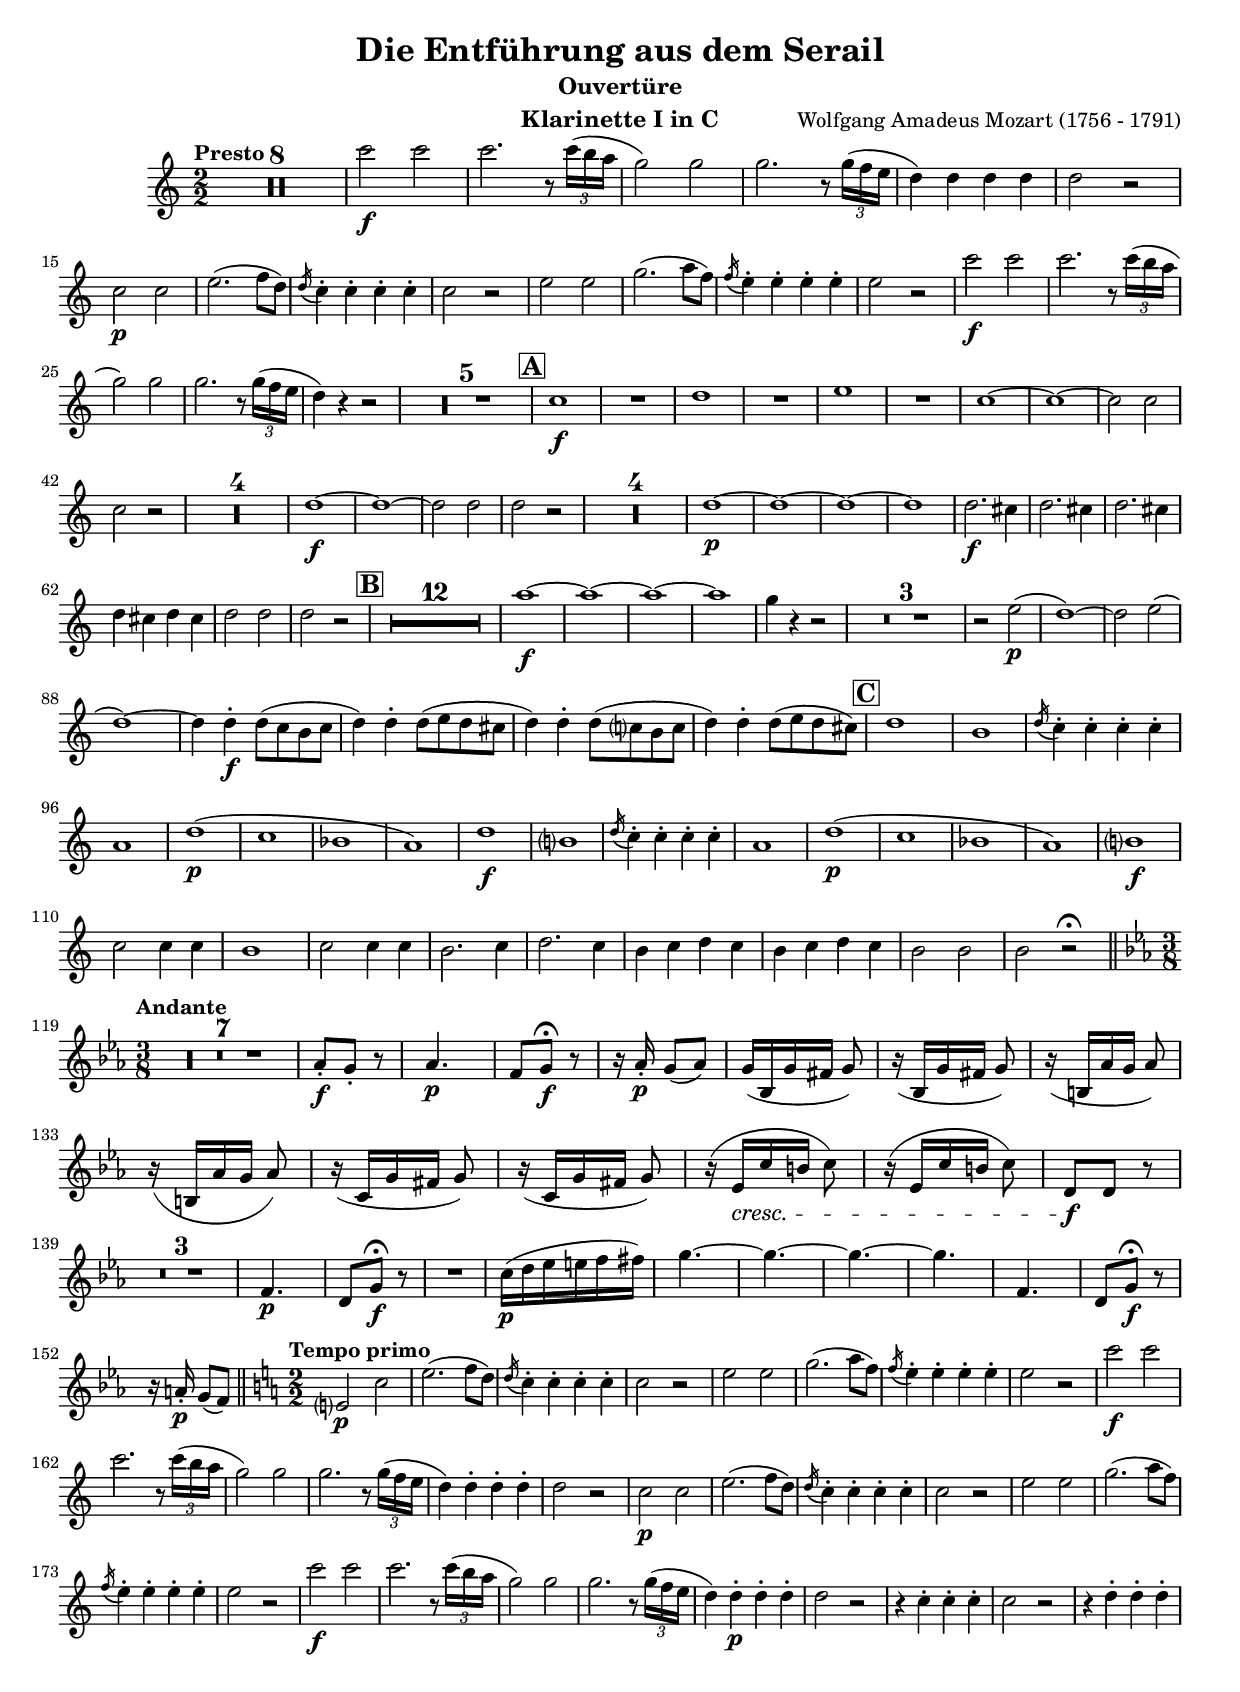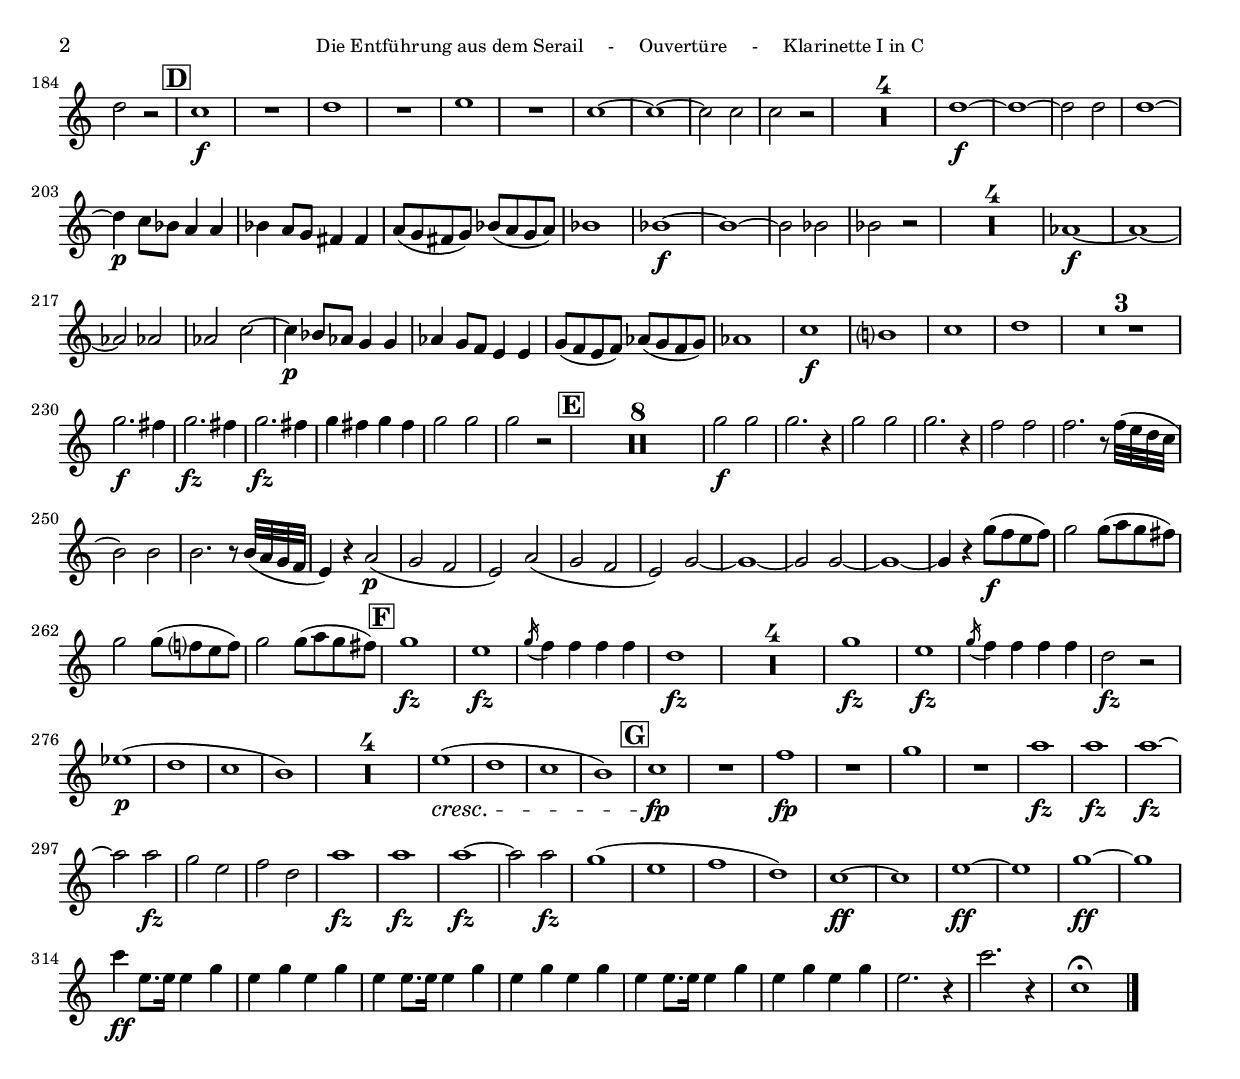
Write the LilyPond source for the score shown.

\version "2.18.2"
\language "deutsch"

\paper {
    top-margin = 10\mm
    bottom-margin = 10\mm
    left-margin = 10\mm
    right-margin = 10\mm
    ragged-last = ##t
}
  
\header{
  title = "Die Entführung aus dem Serail"
  subtitle = "Ouvertüre"
  composer = "Wolfgang Amadeus Mozart (1756 - 1791)"
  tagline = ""
}

% Adapt this for automatic line-breaks
% mBreak = {}
mBreak = { \break }
#(set-global-staff-size 18)

% Useful snippets
pDolce = \markup { \dynamic p \italic \bold "dolce" }
pesante = _\markup {\italic {"pesante"} }
pocoRit = ^\markup {\italic {"poco rit."} }
moltoRit = ^\markup {\italic {"molto rit."} }
pocoAnimato = ^\markup {\italic {"poco animato"} }
pocoAPocoPiuAnimato = ^\markup {\italic {"poco a poco più animato"} }
lunga = _\markup {\italic {"lunga"} }
string = ^\markup {\italic {"string."} }
legato = _\markup {\italic {"legato"} }
solo = ^\markup { "Solo" }
sic = ^\markup { \tiny { "sic!" } }

% Adapted from LSR http://lsr.di.unimi.it/LSR/Snippet?id=431
% Force a bar number to appear at the location of the next symbol
% Usage: \forceBarNumber a8 ...
forceBarNumber =
#(define-music-function (parser location music) (ly:music?)
    #{
      \override Score.BarNumber.break-visibility = ##(#f #t #t)
      $music
      \revert Score.BarNumber.break-visibility
    #})


% Adapted from http://lsr.di.unimi.it/LSR/Snippet?id=655
% Make title, subtitle, instrument appear on pages other than the first
#(define (part-not-first-page layout props arg)
   (if (not (= (chain-assoc-get 'page:page-number props -1)
               (ly:output-def-lookup layout 'first-page-number)))
       (interpret-markup layout props arg)
       empty-stencil))

\paper {
  oddHeaderMarkup = \markup
  \fill-line {
    " "
    \on-the-fly #part-not-first-page \fontsize #-1.0 \concat {
      \fromproperty #'header:title
      "     -     "
      \fromproperty #'header:subtitle
      "     -     "
      \fromproperty #'header:instrument
    }
    \on-the-fly #print-page-number-check-first \fromproperty #'page:page-number-string
  }
  evenHeaderMarkup = \markup
  \fill-line {
    \on-the-fly #print-page-number-check-first \fromproperty #'page:page-number-string
    \on-the-fly #part-not-first-page \fontsize #-1.0 \concat {
      \fromproperty #'header:title
      "     -     "
      \fromproperty #'header:subtitle
      "     -     "
      \fromproperty #'header:instrument
    }
    " "
  }
}

% ---------------------------------------------------------

clarinet_I_in_C_Music = {
  \relative c' {
    \transposition c
    \key c \major
    \numericTimeSignature
    \time 2/2
    \tempo "Presto"

    % cl 1 page 1 line 1
    \barNumberCheck #1
    R1*8 |
    c''2\f c |
    c2. r8 \tuplet 3/2 { c16( h a } |
    g2) g |
    g2. r8 \tuplet 3/2 { g16( f e } |
    d4) d d d |
    d2 r2 |
    \mBreak
    
    % cl 1 page 1 line 2
    \barNumberCheck #15
    c2\p c |
    e2.( f8 d) |
    \acciaccatura { d16 } c4-. c-. c-. c-. |
    c2 r2 |
    e2 e |
    g2.( a8 f) |
    \acciaccatura { f16 } e4-. e-. e-. e-. |
    e2 r2 |
    c'2\f c |
    c2. r8 \tuplet 3/2 { c16( h a } |
    \mBreak
    
    % cl 1 page 1 line 3
    \barNumberCheck #25
    g2) g |
    g2. r8 \tuplet 3/2 { g16( f e } |
    d4) r4 r2 |
    R1*5 |
    \mark #1
    c1\f |
    R1 |
    d1 |
    R1 |
    e1 |
    R1 |
    c1~ |
    c1~ |
    c2 c |
    \mBreak
    
    % cl 1 page 1 line 4
    \barNumberCheck #42
    c2 r2 |
    R1*4 |
    d1\f~ |
    d1~ |
    d2 d |
    d2 r2 |
    R1*4 |
    d1\p~ |
    d1~ |
    d1~ |
    d1 |
    d2.\f cis4 |
    d2. cis4 |
    d2. cis4 |
    \mBreak
    
    % cl 1 page 1 line 5
    \barNumberCheck #62
    d4 cis d cis |
    d2 d |
    d2 r2 |
    \mark #2
    R1*12
    a'1\f~ |
    a1~ |
    a1~ |
    a1 |
    g4 r4 r2 |
    R1*3 |
    r2 e2\p( |
    d1)~ |
    d2 e( |
    \mBreak
    
    % cl1 page 1 line 6
    \barNumberCheck #88
    d1)~ |
    d4 d-.\f d8( c h c |
    d4) d-. d8( e d cis |
    d4) d-. d8( c h c |
    d4) d-. d8( e d cis) |
    \mark #3
    d1 |
    h1 |
    \acciaccatura { d16 } c4-. c-. c-. c-. |
    \mBreak
    
    % cl1 page 1 line 7
    \barNumberCheck #96
    a1 |
    d1\p( |
    c1 |
    b1 |
    a1) |
    d1\f |
    h?1 |
    \acciaccatura { d16 } c4-. c-. c-. c-. |
    a1 |
    d1\p( |
    c1 |
    b1 |
    a1) |
    h?1\f |
    \mBreak
    
    % cl1 page 1 line 8
    % \barNumberCheck #110
    c2 c4 c |
    h1 |
    c2 c4 c |
    h2. c4 |
    d2. c4 |
    h4 c d c |
    h4 c d c |
    h2 h |
    h2 r2\fermata
    \bar "||"
    \mBreak

    % cl1 page 1 line 9
    % \barNumberCheck #119
    \key es \major
    \time 3/8
    \tempo "Andante"
    R4.*7 |
    as8-.\f g-. r |
    as4.\p |
    f8 g\f\fermata r |
    r16 as16-.\p\noBeam g8( as) |
    g16( b, g' fis g8\noBeam) |
    r16( b, g' fis g8\noBeam) |
    r16( h, as' g as8\noBeam) |
    \mBreak
    
    % cl1 page 1 line 10
    % \barNumberCheck #133
    r16( h, as' g as8\noBeam) |
    r16( c, g' fis g8\noBeam) |
    r16( c, g' fis g8\noBeam) |
    r16( es\cresc c' h c8\noBeam) |
    r16( es, c' h c8\noBeam) |
    d,8\f d r |
    \mBreak
    
    % cl1 page 1 line 11
    % \barNumberCheck #139
    R4.*3 |
    f4.\p |
    d8 g8\f\fermata r |
    R4. |
    c16(\p d es e f fis) |
    g4.~ |
    g4.~ |
    g4.~ |
    g4. |
    f,4. |
    d8 g8\f\fermata r |
    \mBreak
  
    % cl1 page 2 line 1
    % \barNumberCheck #152
    r16 a-.\p\noBeam g8( f) |
    \bar "||"
    \key c \major
    \time 2/2
    \tempo "Tempo primo"
    e?2\p c'2 |
    e2.( f8 d) |
    \acciaccatura { d16 } c4-. c-. c-. c-. |
    c2 r2 |
    e2 e |
    g2.( a8 f) |
    \acciaccatura { f16 } e4-. e-. e-. e-. |
    e2 r2 |
    c'2\f c |
    \mBreak
    
    % cl1 page 2 line 2
    \barNumberCheck #162
    c2. r8 \tuplet 3/2 { c16( h a } |
    g2) g |
    g2. r8 \tuplet 3/2 { g16( f e } |
    d4) d-. d-. d-. |
    d2 r2 |
    c2\p c |
    e2.( f8 d) |
    \acciaccatura { d16 } c4-. c-. c-. c-. |
    c2 r2 |
    e2 e |
    g2.( a8 f) |
    \mBreak
    
    % cl1 page 2 line 3
    \barNumberCheck #173
    \acciaccatura { f16 } e4-. e-. e-. e-. |
    e2 r2 |
    c'2\f c |
    c2. r8 \tuplet 3/2 { c16( h a } |
    g2) g |
    g2. r8 \tuplet 3/2 { g16( f e } |
    d4) d-.\p d-. d-. |
    d2 r2 |
    r4 c-. c-. c-. |
    c2 r2 |
    r4 d-. d-. d-. ||
    \mBreak
    
    % cl1 page 2 line 4
    \barNumberCheck #184
    d2 r2 |
    \mark #4
    c1\f
    R1 |
    d1 |
    R1 |
    e1 |
    R1 |
    c1~ |
    c1~ |
    c2 c |
    c2 r2 |
    R1*4 |
    d1\f~ |
    d1~ |
    d2 d |
    d1~ |
    \mBreak
    
    % cl1 page 2 line 5
    \barNumberCheck #203
    d4\p c8 b a4 a |
    b4 a8 g fis4 fis |
    a8( g fis g) b( a g a) |
    b1 |
    b1\f~ |
    b1~ |
    b2 b |
    b2 r |
    R1*4 |
    as1\f~ |
    as1~ |
    \mBreak
    
    % cl1 page 2 line 6
    \barNumberCheck #217
    as2 as |
    as2 c~ |
    c4\p b8 as g4 g |
    as4 g8 f e4 e |
    g8( f e f) as( g f g) |
    as1 |
    c1\f |
    h?1 |
    c1 |
    d1 |
    R1*3 |
    \mBreak
    
    % cl1 page 2 line 7
    \barNumberCheck #230
    g2.\f fis4 |
    g2.\fz fis4 |
    g2.\fz fis4 |
    g4 fis g fis |
    g2 g |
    g2 r |
    \mark #5
    R1*8 |
    g2\f g |
    g2. r4 |
    g2 g |
    g2. r4 |
    f2 f |
    f2. r8 f32( e d c |
    \mBreak
    
    % cl1 page 2 line 8
    \barNumberCheck #250
    h2) h |
    h2. r8 h32( a g f |
    e4) r a2\p( |
    g2 f |
    e2) a( |
    g2 f |
    e2) g~ |
    g1~ |
    g2 g~ |
    g1~ |
    g4 r g'8\f( f e f) |
    g2 g8( a g fis) |
    \mBreak
    
    % cl1 page 2 line 9
    \barNumberCheck #262
    g2 g8( f e f) |
    g2 g8( a g fis) |
    \mark #6
    g1\fz |
    e1\fz |
    \acciaccatura { g16 } f4 f f f |
    d1\fz |
    R1*4 |
    g1\fz |
    e1\fz |
    \acciaccatura { g16 } f4 f f f |
    d2\fz r |
    \mBreak
    
    % cl1 page 2 line 10
    \barNumberCheck #276
    es1\p( |
    d1 |
    c1 |
    h1) |
    R1*4 |
    e1\cresc( |
    d1 |
    c1 |
    h1) |
    \mark #7
    c1\fp |
    R1 |
    f1\fp |
    R1 |
    g1 |
    R1 |
    a1\fz |
    a1\fz |
    a1\fz~ |
    \mBreak
    
    % cl1 page 2 line 11
    \barNumberCheck #297
    a2 a\fz |
    g2 e |
    f2 d |
    a'1\fz |
    a1\fz |
    a1\fz~ |
    a2 a\fz |
    g1( |
    e1 |
    f1 |
    d1) |
    c1\ff~ |
    c1 |
    e1\ff~ |
    e1 |
    g1\ff~ |
    g1 |
    \mBreak
    
    % cl1 page 2 line 12
    \barNumberCheck #314
    c4\ff e,8. e16 e4 g |
    e4 g e g |
    e4 e8. e16 e4 g |
    e4 g e g |
    e4 e8. e16 e4 g |
    e4 g e g |
    e2. r4 |
    c'2. r4 |
    c,1\fermata
    \bar "|."
    \mBreak
    
  }
}


clarinet_II_in_C_Music = {
  \relative c' {
    \transposition c
    \key c \major
    \numericTimeSignature
    \time 2/2
    \tempo "Presto"

    % cl 2 page 1 line 1
    \barNumberCheck #1
    R1*8 |
    \mBreak
  }
}

\bookpart {
  \header{
    instrument = "Klarinette I in C"
  }
  \score {
    \new Staff {
      \compressFullBarRests
      \set Score.markFormatter = #format-mark-box-alphabet
      \override DynamicLineSpanner.staff-padding = #3
      \accidentalStyle Score.modern-cautionary
      \new Voice {
        {
          % \transpose c b
          \clarinet_I_in_C_Music
        }
      }
    }
  }
}

\bookpart {
  \header{
    instrument = "Klarinette II in C"
  }
  \score {
    \new Staff {
      \compressFullBarRests
      \set Score.markFormatter = #format-mark-box-alphabet
      \override DynamicLineSpanner.staff-padding = #3
      \accidentalStyle Score.modern-cautionary
      \new Voice {
        {
          % \transpose c b
          \clarinet_II_in_C_Music
        }
      }
    }
  }
}
